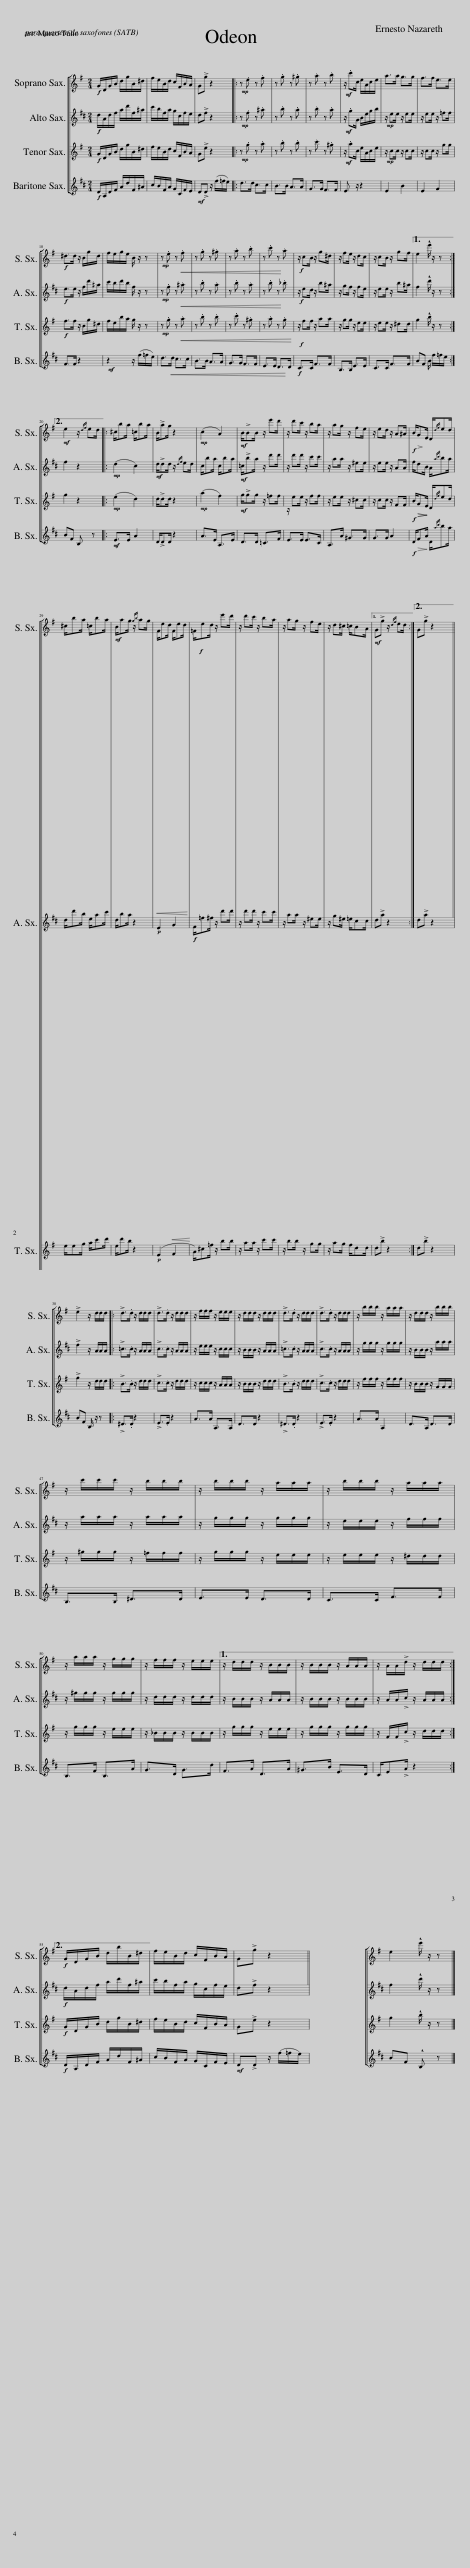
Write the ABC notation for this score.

X:1
%%score [ 1 2 3 4 ]
L:1/8
M:2/4
I:linebreak $
K:none
V:1 treble transpose=-2
V:2 treble transpose=-9
V:3 treble transpose=-2
V:4 treble transpose=-9
V:1
[K:G]!f! G/D/G/B/ d/g/B/^d/ | f/e/B/d/ c/F/B/A/ | G!>!g z2 |:!mp! z .e z .f | z .g z .^g | %5
 z .a z .b |!mf! z/ .c'c/ e/A/c/e/ | a>a g>g | f>f e>e |$!f! ^d>d z/ B/g/d/ | %10
 f/e/g/e/ B/ z/ z |!mp! z .e z!<(! .f | z .g z .^g | z .a z .b | z .c' z!<)! .a | %15
!f! z/ cB/ z/ g^d/ | z/ fe/ z/ dc/ | z/ cB/ z/ gf/ |1 e2 !^!e'/ z/ z :|2$!mf! e2 z/{df} ed/ |: %20
 ^c/ba/ =c/ba/ | B/!>!ag/ z2 |!mp! (c2 A2) |!mf! B/!>!BB/ z/ e'd'/ | z/ d'c'/ z/ ba/ | %25
 z/ ag/ z/ fe/ | z/ ed/ z/ A^A/ |!f!!>(! B/G!>)!E/ D/{df}ed/ |$ ^c/ba/ =c/ba/ |!mf! B/ag/ z/{gb} ag/ | %30
!<(! F/ed/ F/ed/ |!f! =F/e!<)!d/ z/ e'd'/ | z/ d'c'/ z/ ba/ | z/ ag/ z/ fe/ | z/ d^c/ =c/BA/ |1 %35
!mf! G!>!g z/{df} ed/ :|2 G!>!g z2!D.S.! ||$ !>!e2 z/ d/d/d/ |: !>!d>.d z/ d/d/d/ | !>!d>.d z/ d/d/d/ | %40
 z/ f/f/f/ z/ e/e/e/ | z/ d/d/d/ z/ d/d/d/ | !>!d>.d z/ d/d/d/ | !>!d>.d z/ d/d/d/ | z/ b/b/b/ z/ a/a/a/ | %45
 z/ d/d/d/ z/ b/b/b/ |$ z/ c'/c'/c'/ z/ b/b/b/ | z/ b/b/b/ z/ a/a/a/ | z/ b/b/b/ z/ a/a/a/ |$ z/ a/a/a/ z/ g/g/g/ | %50
 z/ f/f/f/ z/ e/e/e/ |1 z/ d/d/d/ z/ B/B/B/ | z/ B/B/B/ z/ A/A/A/ | z/ A/A/!>!d/ z/ d/d/d/ :|2$!f! G/D/G/B/ d/b/B/^d/ || %55
 f/e/B/d/ c/F/B/A/ | G!>!g z2!D.S.! || e2 !^!e'/ z/ z |] %58
V:2
[K:D]!f! d/A/d/f/ a/d'/f/^a/ | c'/b/f/a/ g/c/f/e/ | d!>!f z2 |:!mp! z .f z .^a | z .b z .a | %5
 z .b z .a |!mf! z/ .gG/ B/e/g/b/ |!mp! z/ ee/ z/ ee/ | z/ ee/ z/ =ff/ |$!f! e>e z/ f/d'/^a/ | %10
 c'/b/d'/b/ f/ z/ z |!mp! z .f z!<(! .^a | z .b z .a | z .b z .a | z .b z!<)! ._b | %15
!f! z/ ed/ z/ b^a/ | z/ gf/ z/ fe/ | z/ ee/ z/ b^a/ |1 f2 !^!d'/ z/ z :|2$ f2 z2 |: %20
!mp! (d2 c2) |!mf! d/!>!dd/ z/{df} ed/ | c/ba/ c/ba/ |!mf! =c/!>!ba/ z/ d'd'/ | z/ d'd'/ z/ c'c'/ | %25
 z/ aa/ z/ ^ee/ | z/ ee/ z/ AA/ | f/dB/ A/{ac'}ba/ |$ d/d'b/ e/ac'/ | d/ba/ z2 | %30
!p! E2!<(! G2 |!f! F/=f^f/!<)! z/ d'd'/ | z/ d'd'/ z/ c'c'/ | z/ aa/ z/ ^ee/ | z/ g^e/ =e/cc/ |1 %35
 d!>!a z2 :|2 d!>!a z2 ||$ !>!f2 z/ A/A/A/ |: !>!=c>.c z/ A/A/A/ | !>!c>.c z/ A/A/A/ | %40
 z/ e/e/e/ z/ c/c/c/ | z/ B/B/B/ z/ A/A/A/ | !>!=c>.c z/ A/A/A/ | !>!c>.c z/ A/A/A/ | z/ g/g/g/ z/ g/g/g/ | %45
 z/ B/B/B/ z/ a/a/a/ |$ z/ a/a/a/ z/ a/a/a/ | z/ g/g/g/ z/ g/g/g/ | z/ e/e/e/ z/ f/f/f/ |$ z/ ^g/g/g/ z/ g/g/g/ | %50
 z/ d/d/d/ z/ d/d/d/ |1 z/ B/B/B/ z/ A/A/A/ | z/ B/B/B/ z/ B/B/B/ | z/ A/A/!>!c/ z/ A/A/A/ :|2$!f! d/A/d/f/ a/d'/f/^a/ || %55
 c'/b/f/a/ g/c/f/e/ | d!>!f z2 || f2 !^!d'/ z/ z |] %58
V:3
[K:G]!f! G/D/G/B/ d/g/B/^d/ | f/e/B/d/ c/F/B/A/ | G!>!e z2 |:!mp! z .g z .a | z .b z .b | %5
 z .c' z .^g |!mf! z/ .ac/ e/A/c/e/ |!mp! z/ cc/ z/ cc/ | z/ cc/ z/ gg/ |$!f! f>f z/ B/g/^d/ | %10
 f/e/b/a/ g/ z/ z |!mp! z .g z!<(! .a | z .b z .b | z .c' z .^g | z .a z .g!<)! | %15
!f! z/ ff/ z/ aa/ | z/ gg/ z/ ee/ | z/ ee/ z/ ^dd/ |1 g2 !^!b/ z/ z :|2$ g2 z2 |: %20
!mp! (e2 d2) | d/!>!dd/ z2 |!mp! (a2 f2) |!mf! g/!>!gg/ z/ =ff/ | z/ ee/ z/ ff/ | %25
 z/ ee/ z/ ^cc/ | z/ cc/ z/ FF/ |!f! B/!>(!!>(!GE/!>)!!>)! D/{df}ed/ |$ e/eg/ a/c'd'/ | e/d'b/ z2 | %30
!p! (E2!<(! F2 |!f! A/)^c!<)!=f/ z/ bb/ | z/ aa/ z/ c'c'/ | z/ bb/ z/ gg/ | z/ ag/ f/dd/ |1 %35
 d!>!b z2 :|2 d!>!b z2 ||$ !>!g2 z/ d/d/d/ |: !>!B>.B z/ d/d/d/ | !>!c>.c z/ d/d/d/ | %40
 z/ c/c/c/ z/ A/A/A/ | z/ B/B/B/ z/ d/d/d/ | !>!B>.B z/ d/d/d/ | !>!c>.c z/ d/d/d/ | z/ f/f/f/ z/ f/f/f/ | %45
 z/ B/B/B/ z/ G/G/G/ |$ z/ ^g/g/g/ z/ =f/f/f/ | z/ g/g/g/ z/ e/e/e/ | z/ e/e/e/ z/ ^d/d/d/ |$ z/ g/g/g/ z/ e/e/e/ | %50
 z/ _B/B/B/ z/ B/B/B/ |1 z/ g/g/g/ z/ e/e/e/ | z/ g/g/g/ z/ g/g/g/ | z/ F/F/!>!c/ z/ d/d/d/ :|2$!f! G/D/G/B/ d/g/B/^d/ || %55
 f/e/B/d/ c/F/B/A/ | G!>!e z2 || g2 !^!b/ z/ z |] %58
V:4
[K:D]!f! D/A,/D/F/ A/d/F/^A/ | c/B/F/A/ G/C/F/E/ |!mf! D!>!D z/ (f/=f/e/) |: d>d c>c | B>B A>A | %5
 G>G F>F | E3/2 z/ z2 | E2 B2 | E2 G2 |$ F>F z2 | %10
!mf! z2 z/ (f/=f/e/) | d>!<(!d c>c | B>B A>A | G>G F>F | E>E D>!<)!D | %15
!f! C>C F>F | B,>B, E>E | C>C F>F |1 BF B/ f/=f/e/ :|2$ BF B, z |: %20
!mf! E>E A2 | D/!>!DD/ z2 | A>E A,>E | D>D =C>F | E>E E>C | %25
 A,>A ^G>G | G>G A2 |!f! D/!>(!FA/!>)! D/{ac'}ba/ |$ e/^gg/ c'/c'=g/ | a/da/ z2 | %30
!p! (C2!<(! A2 | D/)D!<)!D/ z2 |!f! E>E EC | A,>A ^G>G | A>A A,A, |1 %35
 D!>!D z2 :|2!mf! D!>!D z/ (f/=f/e/) ||$ BF B,/ z/ z |: !>!^D>.D z2 | !>!E>.E z2 | %40
 A>A A,>A, | D>D z2 | !>!^D>.D z2 | !>!E>.E z2 | A>A A,2 | %45
 D>A, D>D |$ B,>B, ^D>D | E>E D>D | C>C F>F |$ B,>F B,>A | %50
 G>D G>d |1 F>A D>A | ^G>B E>D | C/E!>!A/ z2 :|2$!f! D/A,/D/F/ A/d/F/^A/ || %55
 c/B/F/A/ G/C/F/E/ |!mf! D!>!D z/ (f/=f/e/) || BF !^!B, z |] %58
